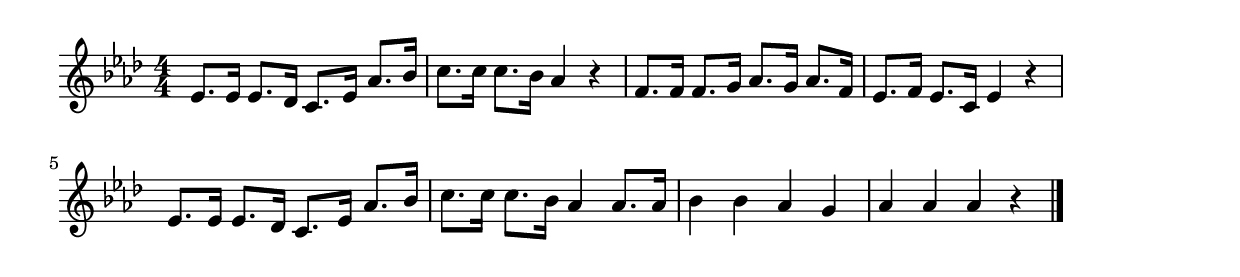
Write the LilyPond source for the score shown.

\version "2.18.2"

% 権兵衛さんの赤ちゃん(ごんべえさんのあかちゃんが)
% \index{ごんべえ@権兵衛さんの赤ちゃん(ごんべえさんのあかちゃんが)}


\score {

\layout {
line-width = #170
indent = 0\mm
}

\relative c' {
\key as \major
\time 4/4
\numericTimeSignature

es8. es16 es8. des16 c8. es16 as8. bes16 |
c8. c16 c8. bes16 as4 r |
f8. f16 f8. g16 as8. g16 as8. f16 |
es8. f16 es8. c16 es4 r |
\break
es8. es16 es8. des16 c8. es16 as8. bes16 |
c8. c16 c8. bes16 as4 as8. as16 |
bes4 bes as g |
as as as r |

\bar "|."
}

\midi {}

}